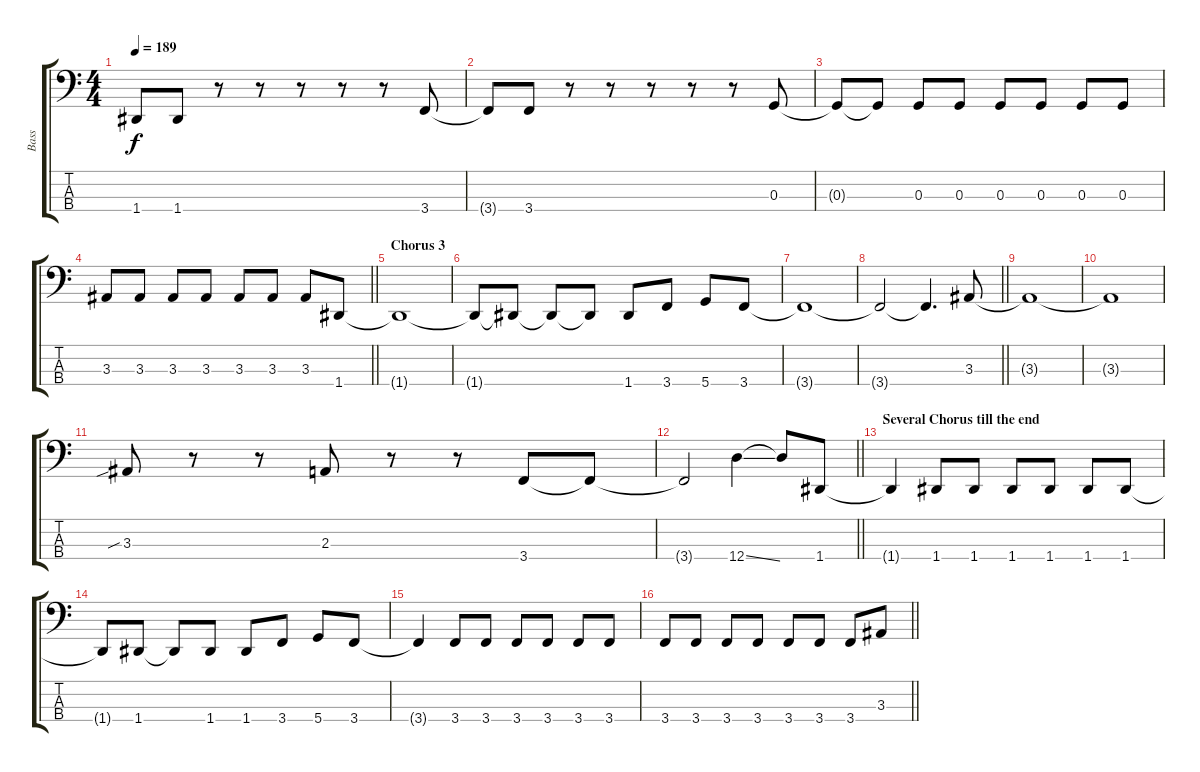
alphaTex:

\track ("Bass" "Bass") {instrument electricbasspick}
\staff {score tabs}
\tuning (F2 C2 G1 D1) {hide}
\ts (4 4)
\tempo 189
\clef f4
\ks c
1.4{t}.8{dy f} 1.4.8 r.8 r.8 r.8 r.8 r.8 3.4.8 |
3.4{t}.8 3.4.8 r.8 r.8 r.8 r.8 r.8 0.3.8 |
0.3{t}.8 0.3{t}.8 0.3.8 0.3.8 0.3.8 0.3.8 0.3.8 0.3.8 |
\barLineRight lightlight
3.3.8 3.3.8 3.3.8 3.3.8 3.3.8 3.3.8 3.3.8 1.4.8 |
\section ("" "Chorus 3")
1.4{t}.1 |
1.4{t}.8 1.4{t}.8 1.4{t}.8 1.4{t}.8 1.4.8 3.4.8 5.4.8 3.4.8 |
3.4{t}.1 |
\barLineRight lightlight
3.4{t}.2 3.4{t}.4{d} 3.3.8 |
3.3{t}.1 |
3.3{t}.1 |
3.3{sib}.8 r.8 r.8 2.3.8 r.8 r.8 3.4.8 3.4{t}.8 |
\barLineRight lightlight
3.4{t}.2 12.4{ss}.4 12.4{t}.8 1.4.8 |
\section ("" "Several Chorus till the end")
1.4{t}.4 1.4.8 1.4.8 1.4.8 1.4.8 1.4.8 1.4.8 |
1.4{t}.8 1.4.8 1.4{t}.8 1.4.8 1.4.8 3.4.8 5.4.8 3.4.8 |
3.4{t}.4 3.4.8 3.4.8 3.4.8 3.4.8 3.4.8 3.4.8 |
\barLineRight lightlight
3.4.8 3.4.8 3.4.8 3.4.8 3.4.8 3.4.8 3.4.8 3.3.8
